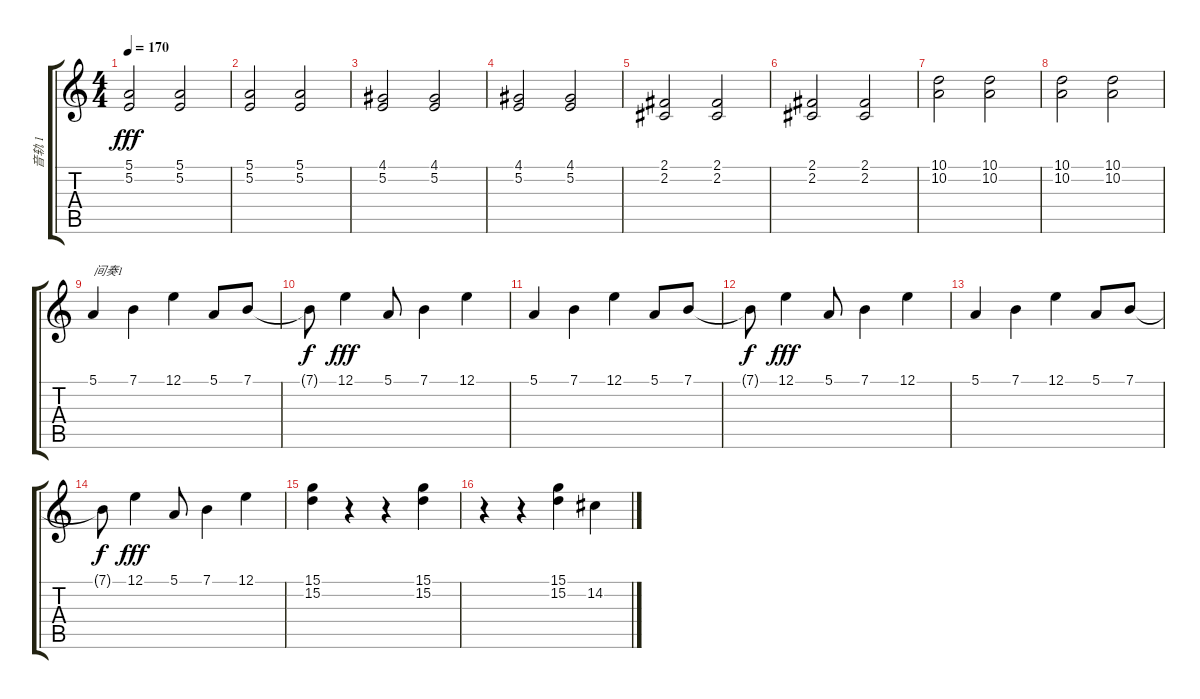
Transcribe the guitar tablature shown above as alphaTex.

\track ("音轨 1" "音轨 1") {instrument acousticgrandpiano}
\staff {score tabs}
\tuning (E4 B3 G3 D3 A2 E2) {hide}
\ts (4 4)
\tempo 170
\clef g2
\ks c
(5.1 5.2).2{dy fff} (5.1 5.2).2 |
(5.1 5.2).2 (5.1 5.2).2 |
(4.1 5.2).2 (4.1 5.2).2 |
(4.1 5.2).2 (4.1 5.2).2 |
(2.1 2.2).2 (2.1 2.2).2 |
(2.1 2.2).2 (2.1 2.2).2 |
(10.1 10.2).2 (10.1 10.2).2 |
(10.1 10.2).2 (10.1 10.2).2 |
5.1.4{txt "间奏1"} 7.1.4 12.1.4 5.1.8 7.1.8 |
7.1{t}.8{dy f} 12.1.4{dy fff} 5.1.8 7.1.4 12.1.4 |
5.1.4 7.1.4 12.1.4 5.1.8 7.1.8 |
7.1{t}.8{dy f} 12.1.4{dy fff} 5.1.8 7.1.4 12.1.4 |
5.1.4 7.1.4 12.1.4 5.1.8 7.1.8 |
7.1{t}.8{dy f} 12.1.4{dy fff} 5.1.8 7.1.4 12.1.4 |
(15.1 15.2).4 r.4 r.4 (15.1 15.2).4 |
r.4 r.4 (15.1 15.2).4 14.2.4
